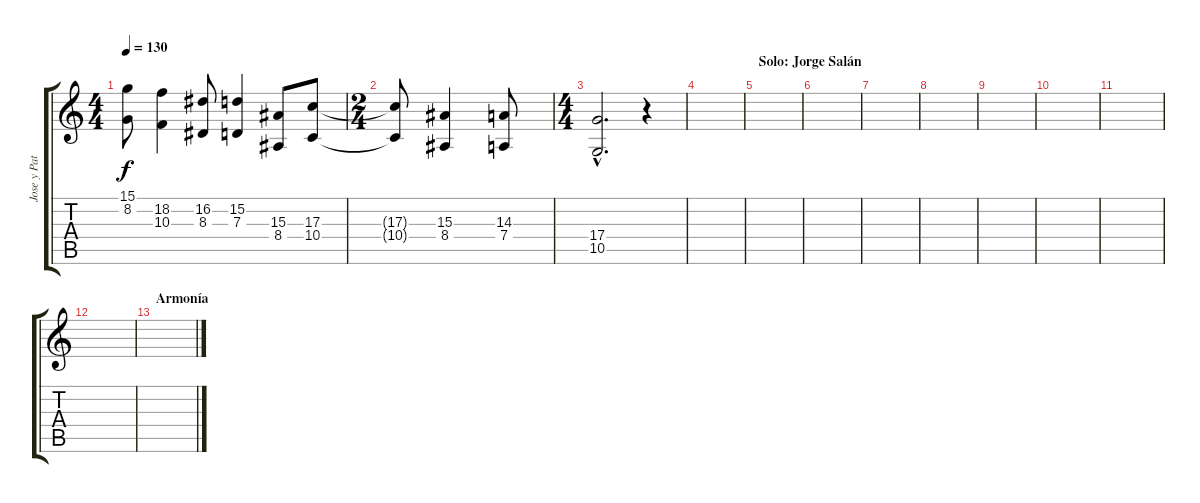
\track ("Jose y Patricia" "Jose y Pat") {instrument lead1square}
\staff {score tabs}
\tuning (E4 B3 G3 D3 A2 E2) {hide}
\ts (4 4)
\tempo 130
\clef g2
\ks c
(15.1{t} 8.2{t}).8{dy f} (18.2 10.3).4 (16.2 8.3).8 (15.2 7.3).4 (15.3 8.4).8 (17.3 10.4).8 |
\ts (2 4)
(17.3{t} 10.4{t}).8 (15.3 8.4).4 (14.3 7.4).8 |
\ts (4 4)
(17.4{hac} 10.5{hac}).2{d} r.4 |
|
\section ("" "Solo: Jorge Salán")
|
|
|
|
|
|
|
|
\section ("" "Armonía")
